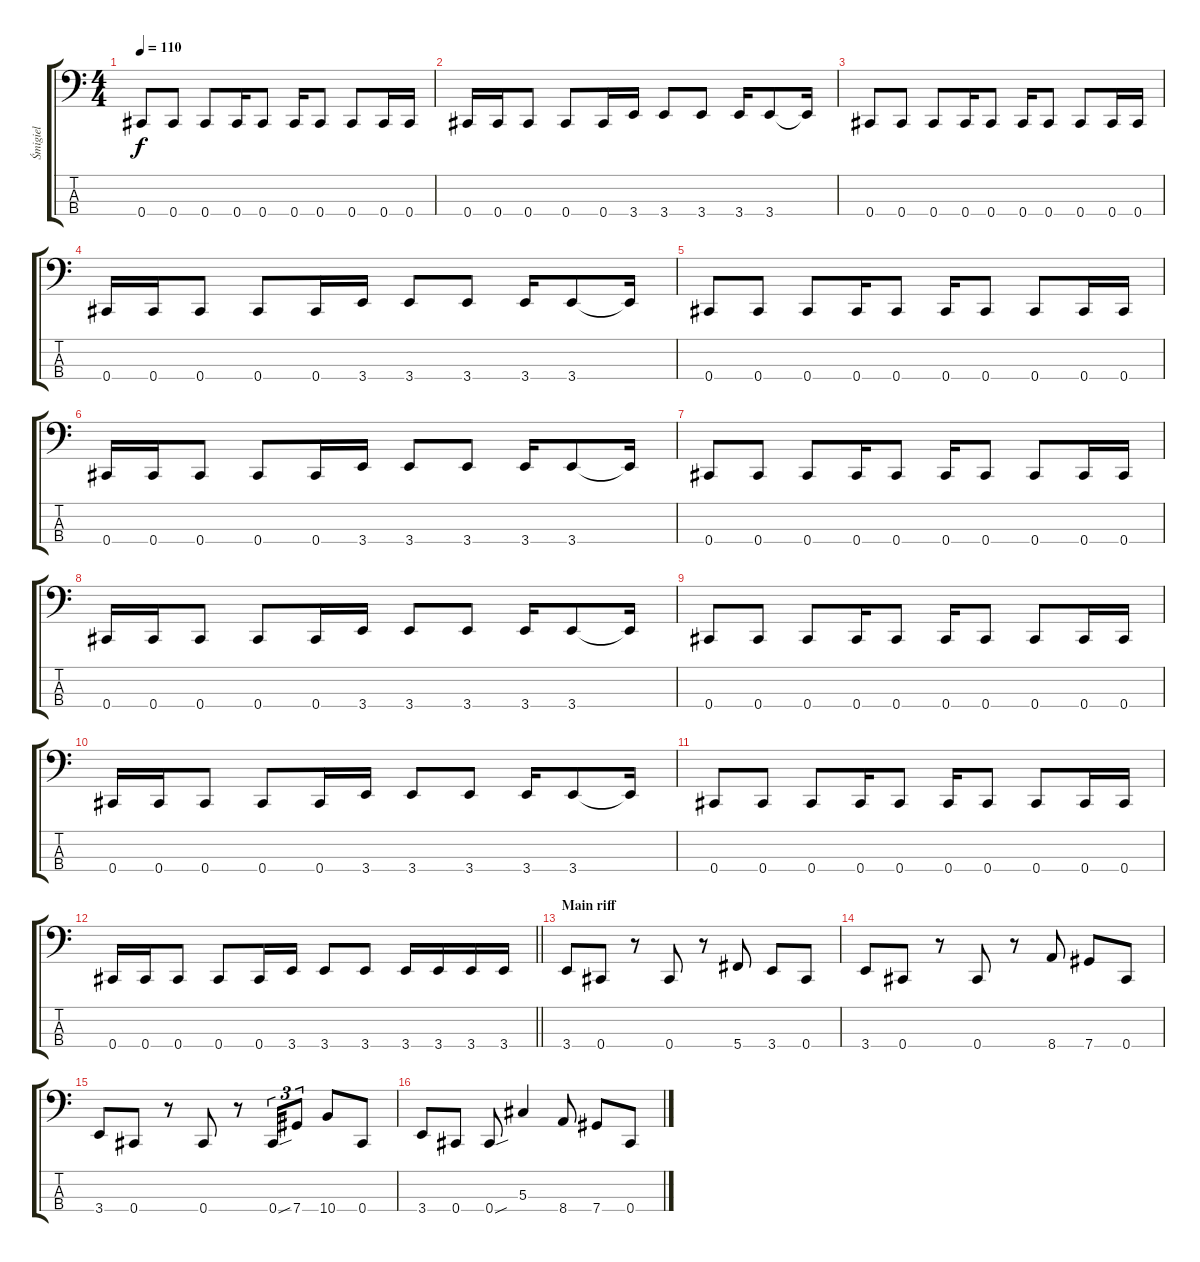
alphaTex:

\track ("Śmigiel" "Śmigiel") {instrument electricbassfinger}
\staff {score tabs}
\tuning (Gb2 Db2 Ab1 Db1) {hide}
\ts (4 4)
\tempo 110
\clef f4
\ks c
0.4.8{dy f} 0.4.8 0.4.8 0.4.16 0.4.8 0.4.16 0.4.8 0.4.8 0.4.16 0.4.16 |
0.4.16 0.4.16 0.4.8 0.4.8 0.4.16 3.4.16 3.4.8 3.4.8 3.4.16 3.4.8 3.4{t}.16 |
0.4.8 0.4.8 0.4.8 0.4.16 0.4.8 0.4.16 0.4.8 0.4.8 0.4.16 0.4.16 |
0.4.16 0.4.16 0.4.8 0.4.8 0.4.16 3.4.16 3.4.8 3.4.8 3.4.16 3.4.8 3.4{t}.16 |
0.4.8 0.4.8 0.4.8 0.4.16 0.4.8 0.4.16 0.4.8 0.4.8 0.4.16 0.4.16 |
0.4.16 0.4.16 0.4.8 0.4.8 0.4.16 3.4.16 3.4.8 3.4.8 3.4.16 3.4.8 3.4{t}.16 |
0.4.8 0.4.8 0.4.8 0.4.16 0.4.8 0.4.16 0.4.8 0.4.8 0.4.16 0.4.16 |
0.4.16 0.4.16 0.4.8 0.4.8 0.4.16 3.4.16 3.4.8 3.4.8 3.4.16 3.4.8 3.4{t}.16 |
0.4.8 0.4.8 0.4.8 0.4.16 0.4.8 0.4.16 0.4.8 0.4.8 0.4.16 0.4.16 |
0.4.16 0.4.16 0.4.8 0.4.8 0.4.16 3.4.16 3.4.8 3.4.8 3.4.16 3.4.8 3.4{t}.16 |
0.4.8 0.4.8 0.4.8 0.4.16 0.4.8 0.4.16 0.4.8 0.4.8 0.4.16 0.4.16 |
\barLineRight lightlight
0.4.16 0.4.16 0.4.8 0.4.8 0.4.16 3.4.16 3.4.8 3.4.8 3.4.16 3.4.16 3.4.16 3.4.16 |
\section ("" "Main riff")
3.4.8 0.4.8 r.8 0.4.8 r.8 5.4.8 3.4.8 0.4.8 |
3.4.8 0.4.8 r.8 0.4.8 r.8 8.4.8 7.4.8 0.4.8 |
3.4.8 0.4.8 r.8 0.4.8 r.8 0.4{sou}.16{tu (3 2)} 7.4.8{tu (3 2)} 10.4.8 0.4.8 |
3.4.8 0.4.8 0.4{sou}.8 5.3.4 8.4.8 7.4.8 0.4.8
